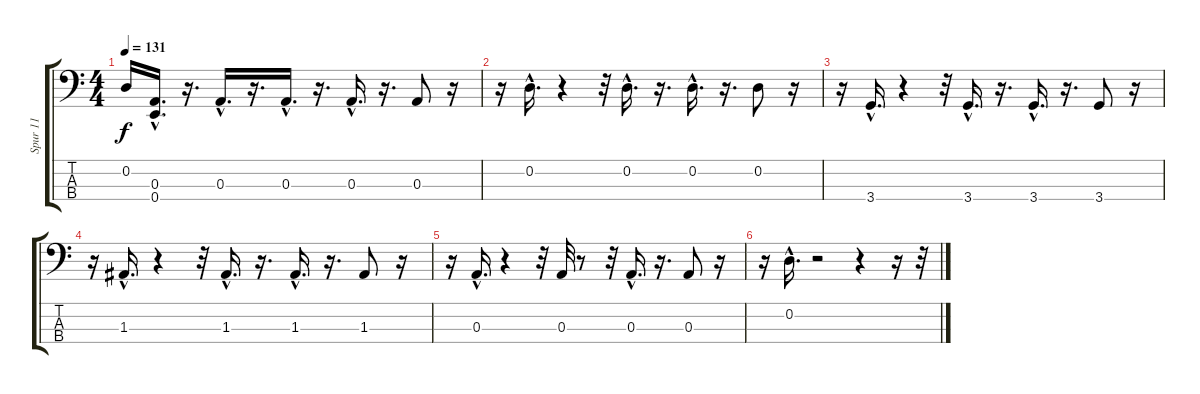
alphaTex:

\track ("Spur 11" "Spur 11") {instrument synthbass2}
\staff {score tabs}
\tuning (G2 D2 A1 E1) {hide}
\ts (4 4)
\tempo 131
\clef f4
\ks c
0.2{t}.16{dy f} (0.3 0.4{hac}).16{d} r.16{d} 0.3{hac}.16{d} r.16{d} 0.3{hac}.16{d} r.16{d} 0.3{hac}.16{d} r.16{d} 0.3.8 r.16 |
r.16 0.2{hac}.16{d} r.4 r.32 0.2{hac}.16{d} r.16{d} 0.2{hac}.16{d} r.16{d} 0.2.8 r.16 |
r.16 3.4{hac}.16{d} r.4 r.32 3.4{hac}.16{d} r.16{d} 3.4{hac}.16{d} r.16{d} 3.4.8 r.16 |
r.16 1.3{hac}.16{d} r.4 r.32 1.3{hac}.16{d} r.16{d} 1.3{hac}.16{d} r.16{d} 1.3.8 r.16 |
r.16 0.3{hac}.16{d} r.4 r.32 0.3.32 r.8 r.32 0.3{hac}.16{d} r.16{d} 0.3.8 r.16 |
r.16 0.2{hac}.16{d} r.2 r.4 r.16 r.32
